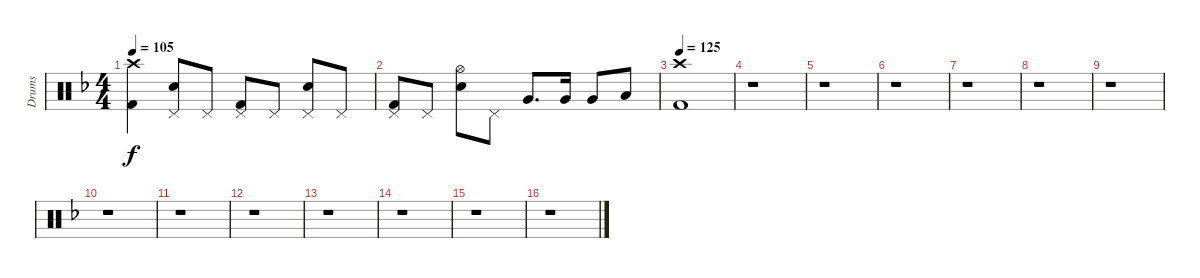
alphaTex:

\track ("Drums" "Drums") {instrument percussion}
\staff {score}
\articulation defaults
\ts (4 4)
\tempo 105
\clef neutral
\ks f
("Crash high (hit)" "Kick (hit) 2").4{dy f} ("Pedal Hi-Hat (hit)" "Electric Snare (hit)").8 "Pedal Hi-Hat (hit)".8 ("Pedal Hi-Hat (hit)" "Kick (hit) 2").8 "Pedal Hi-Hat (hit)".8 ("Pedal Hi-Hat (hit)" "Electric Snare (hit)").8 "Pedal Hi-Hat (hit)".8 |
("Pedal Hi-Hat (hit)" "Kick (hit) 2").8 "Pedal Hi-Hat (hit)".8 ("Hi-Hat (open)" "Electric Snare (hit)").8 "Pedal Hi-Hat (hit)".8 "Very Low Tom (hit)".8{d} "Very Low Tom (hit)".16 "Very Low Tom (hit)".8 "Low Floor Tom (hit)".8 |
\tempo 125
("Crash high (hit)" "Kick (hit) 2").1 |
r.1 |
r.1 |
r.1 |
r.1 |
r.1 |
r.1 |
r.1 |
r.1 |
r.1 |
r.1 |
r.1 |
r.1 |
r.1
